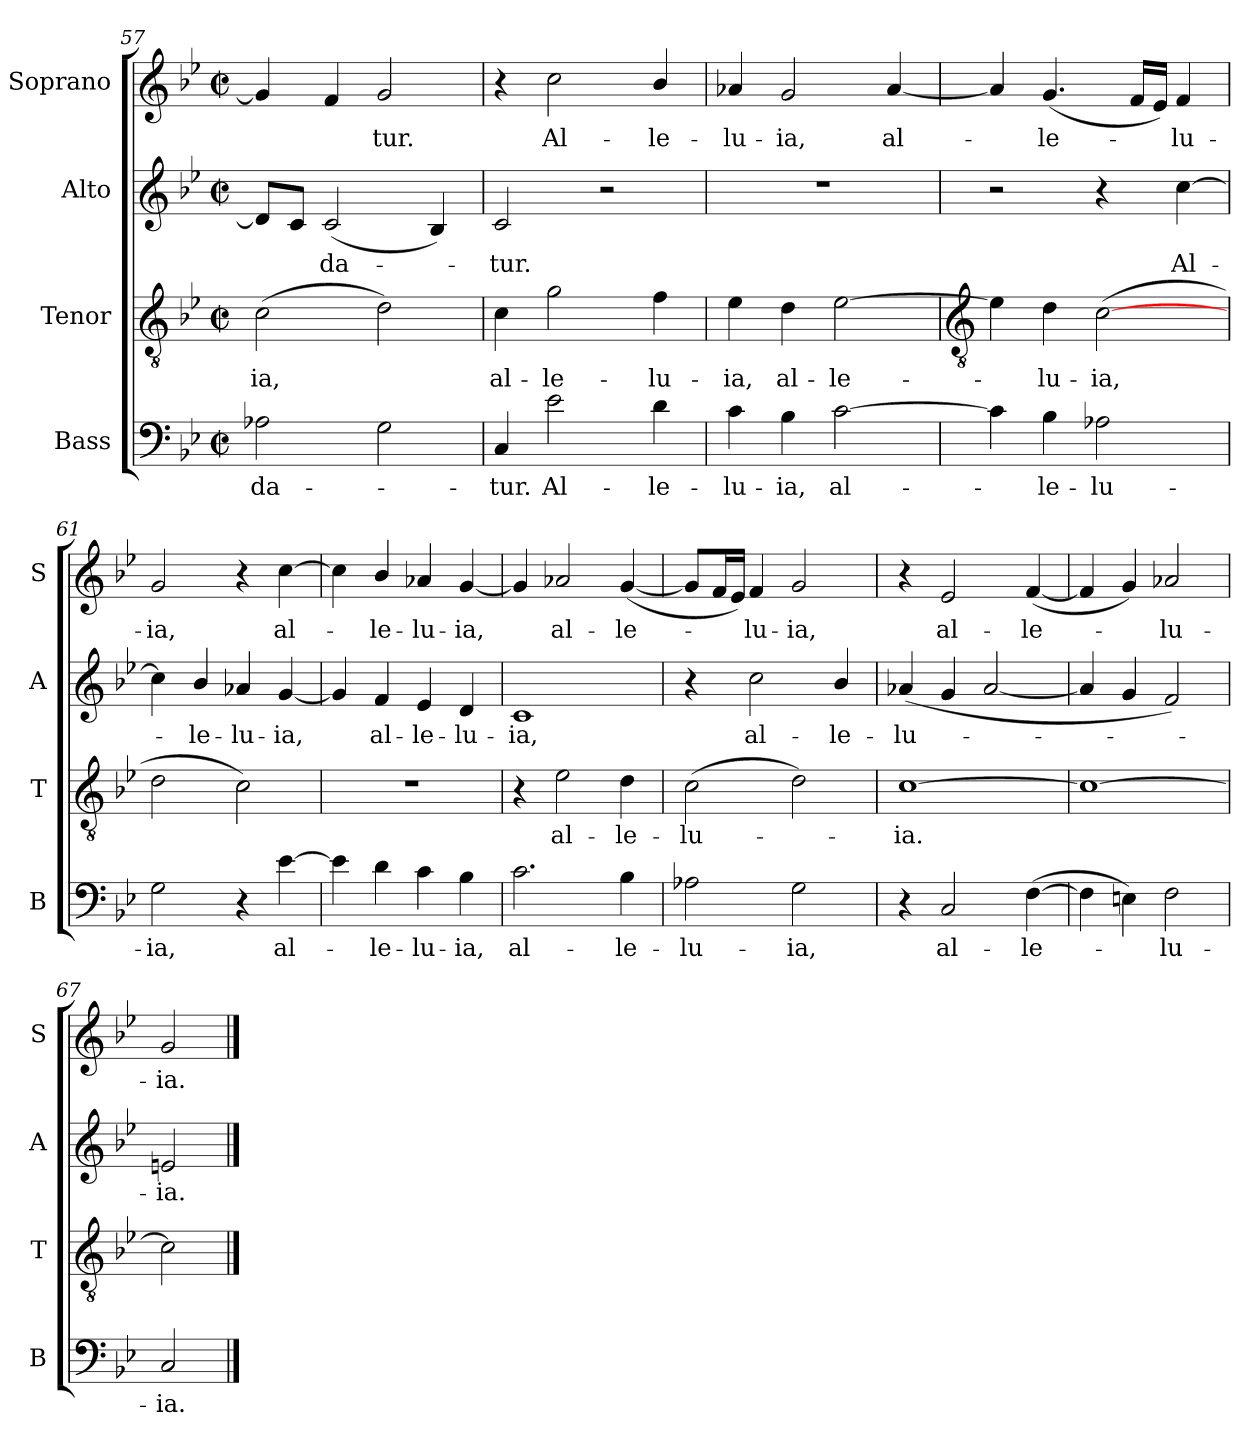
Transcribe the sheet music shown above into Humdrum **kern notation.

**kern	**text	**kern	**text	**kern	**text	**kern	**text
*part4	*part4	*part3	*part3	*part2	*part2	*part1	*part1
*staff4	*staff4	*staff3	*staff3	*staff2	*staff2	*staff1	*staff1
*I"Bass	*	*I"Tenor	*	*I"Alto	*	*I"Soprano	*
*I'B	*	*I'T	*	*I'A	*	*I'S	*
*clefF4	*	*clefGv2	*	*clefG2	*	*clefG2	*
*k[b-e-]	*	*k[b-e-]	*	*k[b-e-]	*	*k[b-e-]	*
*B-:	*	*B-:	*	*B-:	*	*B-:	*
*M2/2	*	*M2/2	*	*M2/2	*	*M2/2	*
*met(c|)	*	*met(c|)	*	*met(c|)	*	*met(c|)	*
=57	=57	=57	=57	=57	=57	=57	=57
!	!LO:LY:b	!	!LO:LY:b	!	!	!	!
2A-X	da-	(>2c	ia,	8dL]	.	4g]	.
.	.	.	.	8cJ	.	.	.
!	!	!	!	!	!LO:LY:b	!	!
.	.	.	.	(<2c	da-	4f	.
!	!	!	!	!	!	!	!LO:LY:b
2G	.	2d)	.	.	.	2g	tur.
.	.	.	.	4B-)	.	.	.
=58	=58	=58	=58	=58	=58	=58	=58
!	!LO:LY:b	!	!LO:LY:b	!	!LO:LY:b	!	!
4C	-tur.	4c	al-	2c	tur.	4r	.
!	!LO:LY:b	!	!LO:LY:b	!	!	!	!LO:LY:b
2e-	Al-	2g	-le-	.	.	2cc	Al-
.	.	.	.	2r	.	.	.
!	!LO:LY:b	!	!LO:LY:b	!	!	!	!LO:LY:b
4d	-le-	4f	-lu-	.	.	4b-/	-le-
=59	=59	=59	=59	=59	=59	=59	=59
!	!LO:LY:b	!	!LO:LY:b	!	!	!	!LO:LY:b
4c	-lu-	4e-	-ia,	1r	.	4a-X	-lu-
!	!LO:LY:b	!	!LO:LY:b	!	!	!	!LO:LY:b
4B-	-ia,	4d	al-	.	.	2g	-ia,
!	!LO:LY:b	!	!LO:LY:b	!	!	!	!
[2c	al-	[2e-	-le-	.	.	.	.
!	!	!	!	!	!	!	!LO:LY:b
.	.	.	.	.	.	[4a-	al-
!!LO:LB:g=z
=60	=60	=60	=60	=60	=60	=60	=60
*	*	*clefGv2	*	*	*	*	*
4c]	.	4e-]	.	2r	.	4a-]	.
!	!LO:LY:b	!	!LO:LY:b	!	!	!	!LO:LY:b
4B-	le-	4d	lu-	.	.	(<4.g	le-
!	!LO:LY:b	!	!LO:LY:b	!	!	!	!
2A-X	-lu-	(>[2c	-ia,	4r	.	.	.
.	.	.	.	.	.	16fLL	.
.	.	.	.	.	.	16e-JJ)	.
!	!	!	!	!	!LO:LY:b	!	!LO:LY:b
.	.	.	.	[4cc	Al-	4f	lu-
=61	=61	=61	=61	=61	=61	=61	=61
!	!LO:LY:b	!	!	!	!	!	!LO:LY:b
2G	-ia,	2d	.	4cc]	.	2g	-ia,
!	!	!	!	!	!LO:LY:b	!	!
.	.	.	.	4b-/	le-	.	.
!	!	!	!	!	!LO:LY:b	!	!
4r	.	2c)	.	4a-X	-lu-	4r	.
!	!LO:LY:b	!	!	!	!LO:LY:b	!	!LO:LY:b
[4e-	al-	.	.	[4g	-ia,	[4cc	al-
=62	=62	=62	=62	=62	=62	=62	=62
4e-]	.	1r	.	4g]	.	4cc]	.
!	!LO:LY:b	!	!	!	!LO:LY:b	!	!LO:LY:b
4d	le-	.	.	4f	al-	4b-/	le-
!	!LO:LY:b	!	!	!	!LO:LY:b	!	!LO:LY:b
4c	-lu-	.	.	4e-	-le-	4a-X	-lu-
!	!LO:LY:b	!	!	!	!LO:LY:b	!	!LO:LY:b
4B-	-ia,	.	.	4d	-lu-	[4g	-ia,
=63	=63	=63	=63	=63	=63	=63	=63
!	!LO:LY:b	!	!	!	!LO:LY:b	!	!
2.c	al-	4r	.	1c	-ia,	4g]	.
!	!	!	!LO:LY:b	!	!	!	!LO:LY:b
.	.	2e-	al-	.	.	2a-X	al-
!	!LO:LY:b	!	!LO:LY:b	!	!	!	!LO:LY:b
4B-	-le-	4d	-le-	.	.	(<[4g	-le-
=64	=64	=64	=64	=64	=64	=64	=64
!	!LO:LY:b	!	!LO:LY:b	!	!	!	!
2A-X	-lu-	(>2c	-lu-	4r	.	8gL]	.
.	.	.	.	.	.	16fL	.
.	.	.	.	.	.	16e-JJ)	.
!	!	!	!	!	!LO:LY:b	!	!LO:LY:b
.	.	.	.	2cc	al-	4f	lu-
!	!LO:LY:b	!	!	!	!	!	!LO:LY:b
2G	-ia,	2d)	.	.	.	2g	-ia,
!	!	!	!	!	!LO:LY:b	!	!
.	.	.	.	4b-/	-le-	.	.
=65	=65	=65	=65	=65	=65	=65	=65
!	!	!	!LO:LY:b	!	!LO:LY:b	!	!
4r	.	[1c	ia.	(<4a-X	-lu-	4r	.
!	!LO:LY:b	!	!	!	!	!	!LO:LY:b
2C	al-	.	.	4g	.	2e-	al-
.	.	.	.	[2a-	.	.	.
!	!LO:LY:b	!	!	!	!	!	!LO:LY:b
(>[4F	-le-	.	.	.	.	(<[4f	-le-
=66	=66	=66	=66	=66	=66	=66	=66
4F]	.	1c_	.	4a-]	.	4f]	.
4En)	.	.	.	4g	.	4g)	.
!	!LO:LY:b	!	!	!	!	!	!LO:LY:b
2F	lu-	.	.	2f)	.	2a-X	lu-
=67	=67	=67	=67	=67	=67	=67	=67
!	!LO:LY:b	!	!	!	!LO:LY:b	!	!LO:LY:b
2C	-ia.	2c]	.	2en	ia.	2g	-ia.
==	==	==	==	==	==	==	==
*-	*-	*-	*-	*-	*-	*-	*-
